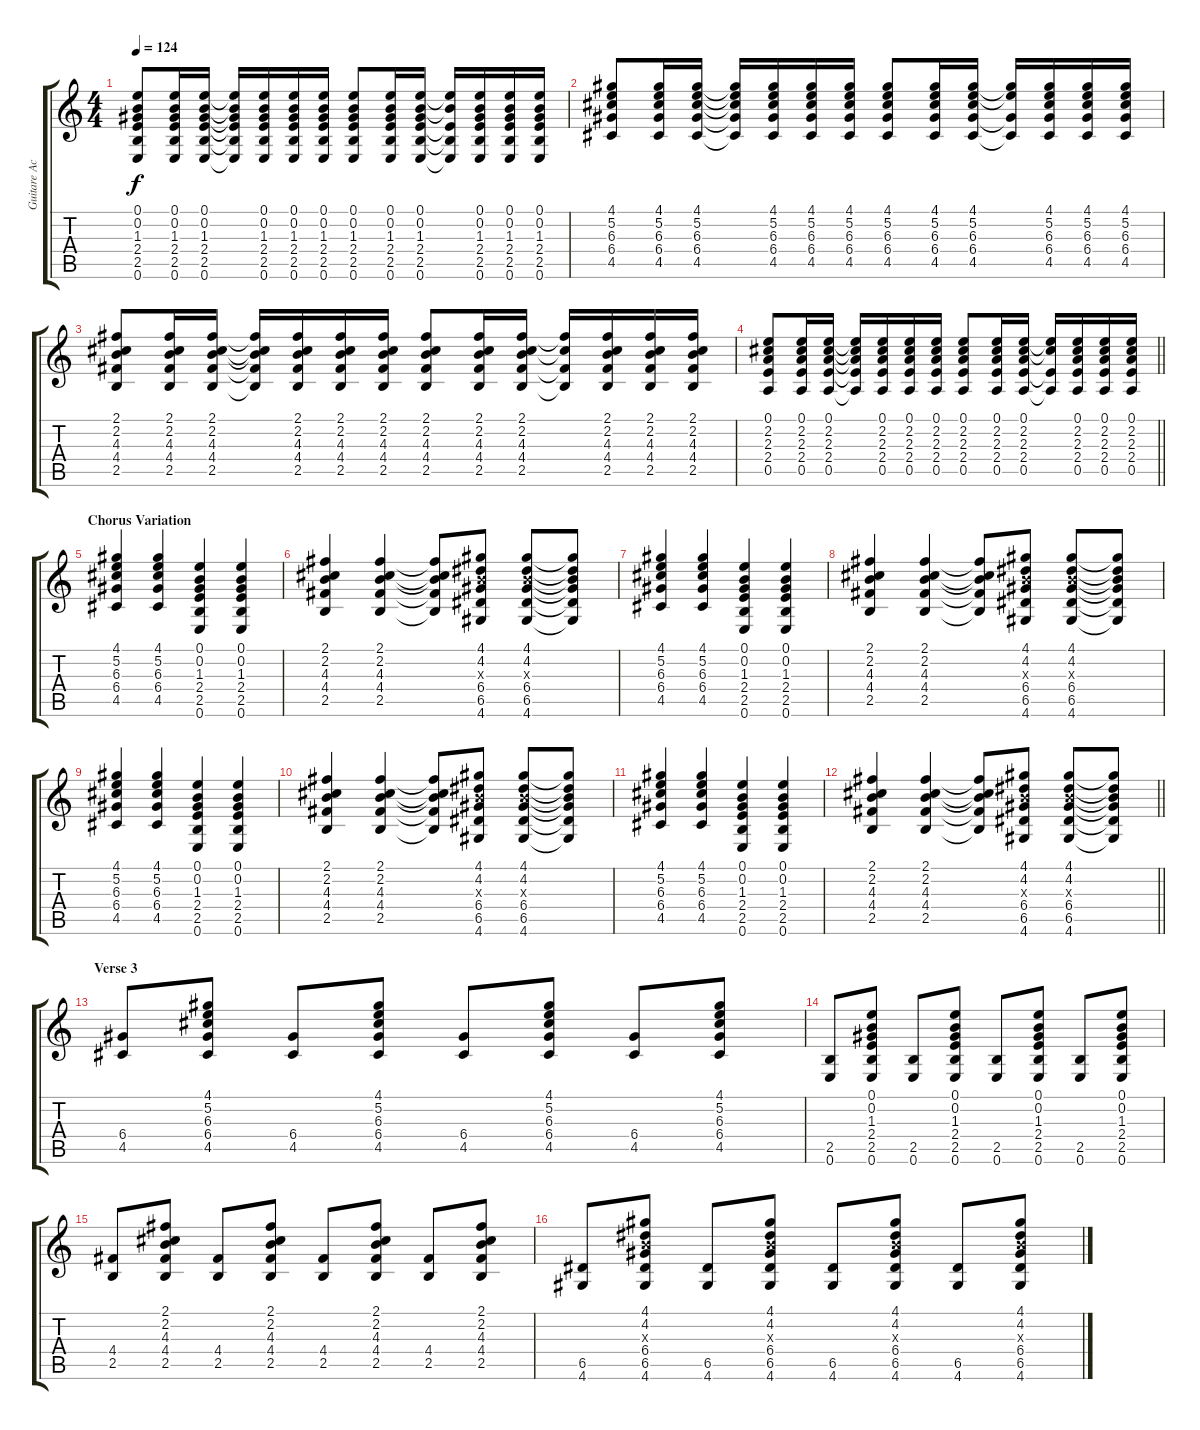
\track ("Guitare Acoustique" "Guitare Ac") {instrument acousticguitarsteel}
\staff {score tabs}
\tuning (E4 B3 G3 D3 A2 E2) {hide}
\ts (4 4)
\tempo 124
\clef g2
\ks c
(0.1 0.2 1.3 2.4 2.5 0.6).8{dy f} (0.1 0.2 1.3 2.4 2.5 0.6).16 (0.1 0.2 1.3 2.4 2.5 0.6).16 (0.1{t} 0.2{t} 1.3{t} 2.4{t} 2.5{t} 0.6{t}).16 (0.1 0.2 1.3 2.4 2.5 0.6).16 (0.1 0.2 1.3 2.4 2.5 0.6).16 (0.1 0.2 1.3 2.4 2.5 0.6).16 (0.1 0.2 1.3 2.4 2.5 0.6).8 (0.1 0.2 1.3 2.4 2.5 0.6).16 (0.1 0.2 1.3 2.4 2.5 0.6).16 (0.1{t} 0.2{t} 2.4{t} 2.5{t} 0.6{t}).16 (0.1 0.2 1.3 2.4 2.5 0.6).16 (0.1 0.2 1.3 2.4 2.5 0.6).16 (0.1 0.2 1.3 2.4 2.5 0.6).16 |
(4.1 5.2 6.3 6.4 4.5).8 (4.1 5.2 6.3 6.4 4.5).16 (4.1 5.2 6.3 6.4 4.5).16 (4.1{t} 5.2{t} 6.3{t} 6.4{t} 4.5{t}).16 (4.1 5.2 6.3 6.4 4.5).16 (4.1 5.2 6.3 6.4 4.5).16 (4.1 5.2 6.3 6.4 4.5).16 (4.1 5.2 6.3 6.4 4.5).8 (4.1 5.2 6.3 6.4 4.5).16 (4.1 5.2 6.3 6.4 4.5).16 (4.1{t} 5.2{t} 6.4{t} 4.5{t}).16 (4.1 5.2 6.3 6.4 4.5).16 (4.1 5.2 6.3 6.4 4.5).16 (4.1 5.2 6.3 6.4 4.5).16 |
(2.1 2.2 4.3 4.4 2.5).8 (2.1 2.2 4.3 4.4 2.5).16 (2.1 2.2 4.3 4.4 2.5).16 (2.1{t} 2.2{t} 4.3{t} 4.4{t} 2.5{t}).16 (2.1 2.2 4.3 4.4 2.5).16 (2.1 2.2 4.3 4.4 2.5).16 (2.1 2.2 4.3 4.4 2.5).16 (2.1 2.2 4.3 4.4 2.5).8 (2.1 2.2 4.3 4.4 2.5).16 (2.1 2.2 4.3 4.4 2.5).16 (2.1{t} 2.2{t} 4.4{t} 2.5{t}).16 (2.1 2.2 4.3 4.4 2.5).16 (2.1 2.2 4.3 4.4 2.5).16 (2.1 2.2 4.3 4.4 2.5).16 |
\barLineRight lightlight
(0.1 2.2 2.3 2.4 0.5).8 (0.1 2.2 2.3 2.4 0.5).16 (0.1 2.2 2.3 2.4 0.5).16 (0.1{t} 2.2{t} 2.3{t} 2.4{t} 0.5{t}).16 (0.1 2.2 2.3 2.4 0.5).16 (0.1 2.2 2.3 2.4 0.5).16 (0.1 2.2 2.3 2.4 0.5).16 (0.1 2.2 2.3 2.4 0.5).8 (0.1 2.2 2.3 2.4 0.5).16 (0.1 2.2 2.3 2.4 0.5).16 (0.1{t} 2.2{t} 2.4{t} 0.5{t}).16 (0.1 2.2 2.3 2.4 0.5).16 (0.1 2.2 2.3 2.4 0.5).16 (0.1 2.2 2.3 2.4 0.5).16 |
\section ("" "Chorus Variation")
(4.1 5.2 6.3 6.4 4.5).4 (4.1 5.2 6.3 6.4 4.5).4 (0.1 0.2 1.3 2.4 2.5 0.6).4 (0.1 0.2 1.3 2.4 2.5 0.6).4 |
(2.1 2.2 4.3 4.4 2.5).4 (2.1 2.2 4.3 4.4 2.5).4 (2.1{t} 2.2{t} 4.3{t} 4.4{t} 2.5{t}).8 (4.1 4.2 4.3{x} 6.4 6.5 4.6).8 (4.1 4.2 4.3{x} 6.4 6.5 4.6).8 (4.1{t} 4.2{t} 4.3{t} 6.4{t} 6.5{t} 4.6{t}).8 |
(4.1 5.2 6.3 6.4 4.5).4 (4.1 5.2 6.3 6.4 4.5).4 (0.1 0.2 1.3 2.4 2.5 0.6).4 (0.1 0.2 1.3 2.4 2.5 0.6).4 |
(2.1 2.2 4.3 4.4 2.5).4 (2.1 2.2 4.3 4.4 2.5).4 (2.1{t} 2.2{t} 4.3{t} 4.4{t} 2.5{t}).8 (4.1 4.2 4.3{x} 6.4 6.5 4.6).8 (4.1 4.2 4.3{x} 6.4 6.5 4.6).8 (4.1{t} 4.2{t} 4.3{t} 6.4{t} 6.5{t} 4.6{t}).8 |
(4.1 5.2 6.3 6.4 4.5).4 (4.1 5.2 6.3 6.4 4.5).4 (0.1 0.2 1.3 2.4 2.5 0.6).4 (0.1 0.2 1.3 2.4 2.5 0.6).4 |
(2.1 2.2 4.3 4.4 2.5).4 (2.1 2.2 4.3 4.4 2.5).4 (2.1{t} 2.2{t} 4.3{t} 4.4{t} 2.5{t}).8 (4.1 4.2 4.3{x} 6.4 6.5 4.6).8 (4.1 4.2 4.3{x} 6.4 6.5 4.6).8 (4.1{t} 4.2{t} 4.3{t} 6.4{t} 6.5{t} 4.6{t}).8 |
(4.1 5.2 6.3 6.4 4.5).4 (4.1 5.2 6.3 6.4 4.5).4 (0.1 0.2 1.3 2.4 2.5 0.6).4 (0.1 0.2 1.3 2.4 2.5 0.6).4 |
\barLineRight lightlight
(2.1 2.2 4.3 4.4 2.5).4 (2.1 2.2 4.3 4.4 2.5).4 (2.1{t} 2.2{t} 4.3{t} 4.4{t} 2.5{t}).8 (4.1 4.2 4.3{x} 6.4 6.5 4.6).8 (4.1 4.2 4.3{x} 6.4 6.5 4.6).8 (4.1{t} 4.2{t} 4.3{t} 6.4{t} 6.5{t} 4.6{t}).8 |
\section ("" "Verse 3")
(6.4 4.5).8 (4.1 5.2 6.3 6.4 4.5).8 (6.4 4.5).8 (4.1 5.2 6.3 6.4 4.5).8 (6.4 4.5).8 (4.1 5.2 6.3 6.4 4.5).8 (6.4 4.5).8 (4.1 5.2 6.3 6.4 4.5).8 |
(2.5 0.6).8 (0.1 0.2 1.3 2.4 2.5 0.6).8 (2.5 0.6).8 (0.1 0.2 1.3 2.4 2.5 0.6).8 (2.5 0.6).8 (0.1 0.2 1.3 2.4 2.5 0.6).8 (2.5 0.6).8 (0.1 0.2 1.3 2.4 2.5 0.6).8 |
(4.4 2.5).8 (2.1 2.2 4.3 4.4 2.5).8 (4.4 2.5).8 (2.1 2.2 4.3 4.4 2.5).8 (4.4 2.5).8 (2.1 2.2 4.3 4.4 2.5).8 (4.4 2.5).8 (2.1 2.2 4.3 4.4 2.5).8 |
(6.5 4.6).8 (4.1 4.2 4.3{x} 6.4 6.5 4.6).8 (6.5 4.6).8 (4.1 4.2 4.3{x} 6.4 6.5 4.6).8 (6.5 4.6).8 (4.1 4.2 4.3{x} 6.4 6.5 4.6).8 (6.5 4.6).8 (4.1 4.2 4.3{x} 6.4 6.5 4.6).8
